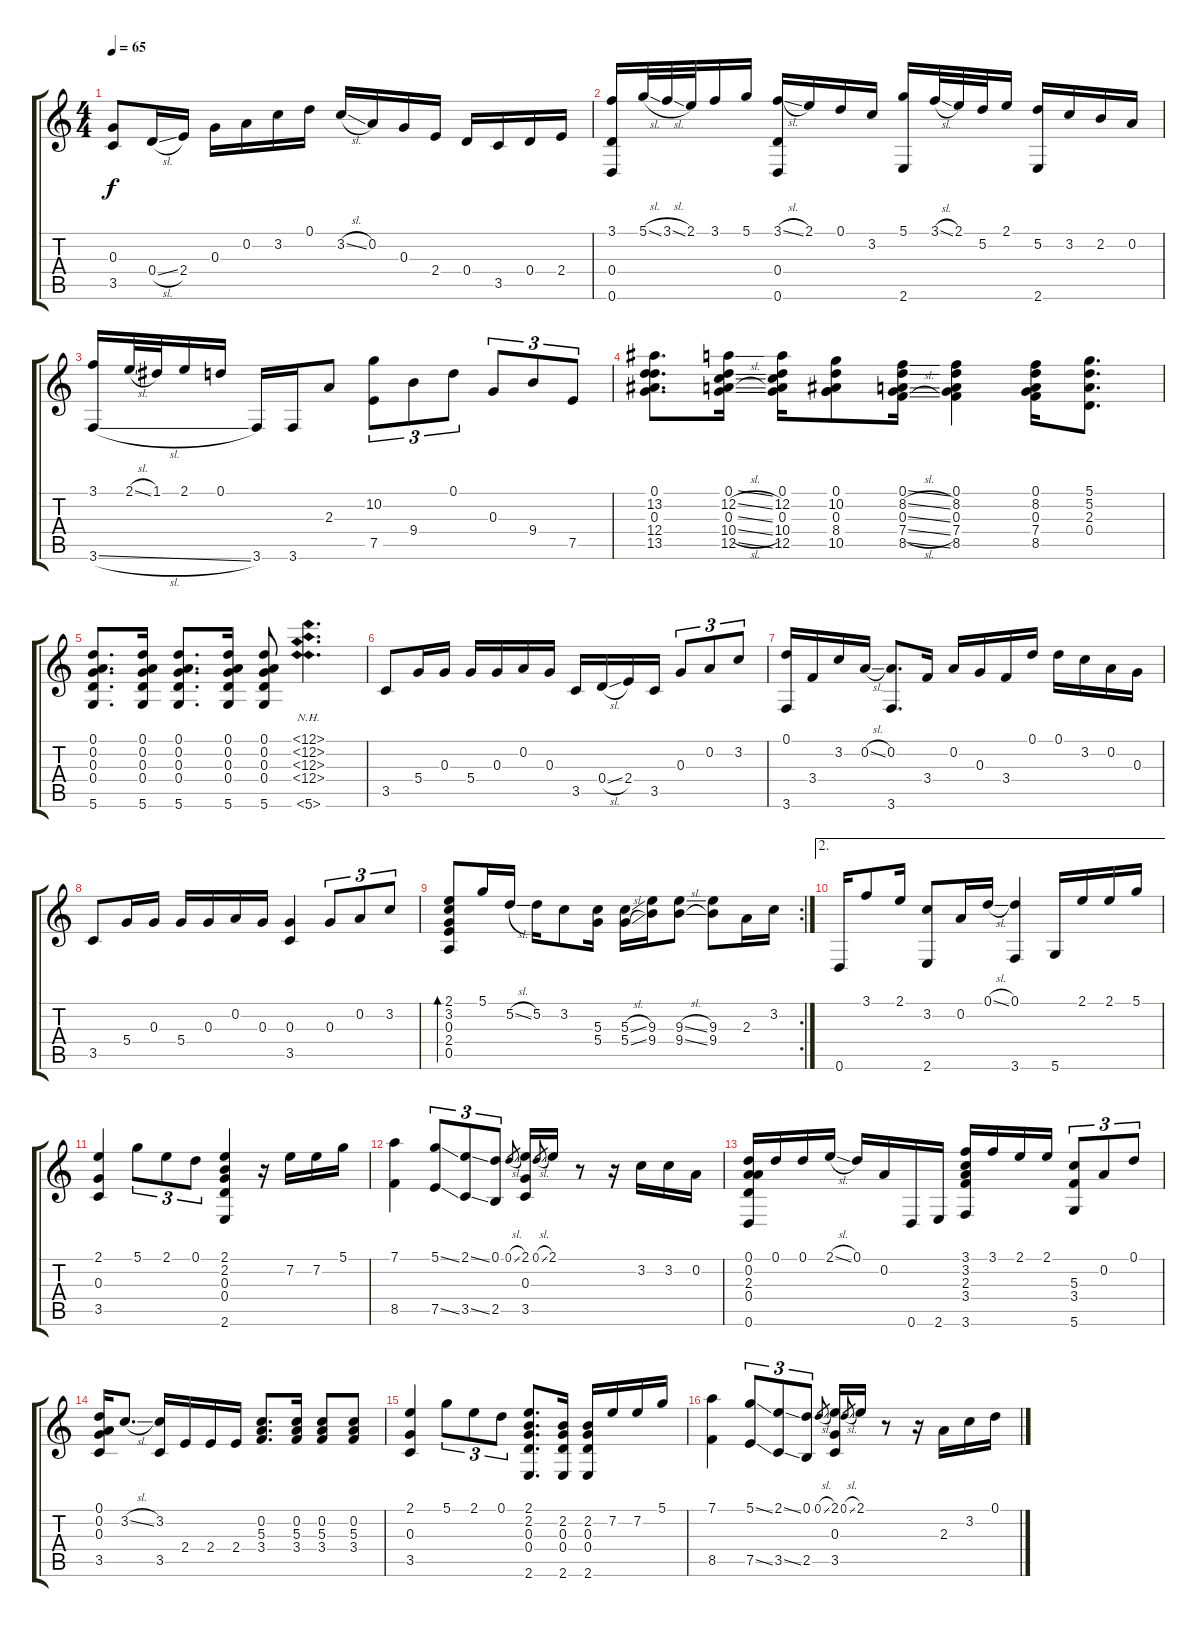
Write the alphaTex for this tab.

\track "" {instrument acousticguitarsteel}
\staff {score tabs}
\tuning (D4 A3 G3 D3 A2 D2) {hide}
\ts (4 4)
\tempo 65
\clef g2
\ks c
(0.3 3.5).8{dy f} 0.4{sl}.16 2.4.16 0.3.16 0.2.16 3.2.16 0.1.16 3.2{sl}.16 0.2.16 0.3.16 2.4.16 0.4.16 3.5.16 0.4.16 2.4.16 |
(3.1 0.4 0.6).16 5.1{sl}.32 3.1{sl}.32 2.1.32 3.1.16 5.1.16 (3.1{sl} 0.4 0.6).16 2.1.16 0.1.16 3.2.16 (5.1 2.6).16 3.1{sl}.32 2.1.32 5.2.32 2.1.16 (5.2 2.6).16 3.2.16 2.2.16 0.2.16 |
(3.1 3.6{sl}).16 2.1{sl}.32 1.1.32 2.1.16 0.1.16 3.6.16 3.6.16 2.3.8 (10.2 7.5).8{tu (3 2)} 9.4.8{tu (3 2)} 0.1.8{tu (3 2)} 0.3.8{tu (3 2)} 9.4.8{tu (3 2)} 7.5.8{tu (3 2)} |
(0.1 13.2 0.3 12.4 13.5).8{d} (0.1{sl} 12.2{sl} 0.3{sl} 10.4{sl} 12.5{sl}).16 (0.1 12.2 0.3 10.4 12.5).16 (0.1 10.2 0.3 8.4 10.5).8 (0.1{sl} 8.2{sl} 0.3{sl} 7.4{sl} 8.5{sl}).16 (0.1 8.2 0.3 7.4 8.5).4 (0.1 8.2 0.3 7.4 8.5).16 (5.1 5.2 2.3 0.4).8{d} |
(0.1 0.2 0.3 0.4 5.6).8{d} (0.1 0.2 0.3 0.4 5.6).16 (0.1 0.2 0.3 0.4 5.6).8{d} (0.1 0.2 0.3 0.4 5.6).16 (0.1 0.2 0.3 0.4 5.6).8 (0.1{nh} 0.2{nh} 0.3{nh} 0.4{nh} 5.6{nh}).4{d} |
3.5.8 5.4.16 0.3.16 5.4.16 0.3.16 0.2.16 0.3.16 3.5.16 0.4{sl}.16 2.4.16 3.5.16 0.3.8{tu (3 2)} 0.2.8{tu (3 2)} 3.2.8{tu (3 2)} |
(0.1 3.6).16 3.4.16 3.2.16 0.2{sl}.16 (0.2 3.6).8{d} 3.4.16 0.2.16 0.3.16 3.4.16 0.1.16 0.1.16 3.2.16 0.2.16 0.3.16 |
3.5.8 5.4.16 0.3.16 5.4.16 0.3.16 0.2.16 0.3.16 (0.3 3.5).4 0.3.8{tu (3 2)} 0.2.8{tu (3 2)} 3.2.8{tu (3 2)} |
\rc 2
(2.1 3.2 0.3 2.4 0.5).8{bd 240} 5.1.16 5.2{sl}.16 5.2.16 3.2.8 (5.3 5.4).16 (5.3{sl} 5.4{sl}).16 (9.3 9.4).16 (9.3{sl} 9.4{sl}).8 (9.3 9.4).8 2.3.16 3.2.16 |
\ae 2
0.6.16 3.1.8 2.1.16 (3.2 2.6).8 0.2.16 0.1{sl}.16 (0.1 3.6).4 5.6.16 2.1.16 2.1.16 5.1.16 |
(2.1 0.3 3.5).4 5.1.8{tu (3 2)} 2.1.8{tu (3 2)} 0.1.8{tu (3 2)} (2.1 2.2 0.3 0.4 2.6).4 r.16 7.2.16 7.2.16 5.1.16 |
(7.1 8.5).4 (5.1{ss} 7.5{ss}).8{tu (3 2)} (2.1{ss} 3.5{ss}).8{tu (3 2)} (0.1 2.5).8{tu (3 2)} 0.1{sl}.8{gr} (2.1 0.3 3.5).16 0.1{sl}.8{gr} 2.1.16 r.8 r.16 3.2.16 3.2.16 0.2.16 |
(0.1 0.2 2.3 0.4 0.6).16 0.1.16 0.1.16 2.1{sl}.16 0.1.16 0.2.16 0.6.16 2.6.16 (3.1 3.2 2.3 3.4 3.6).16 3.1.16 2.1.16 2.1.16 (5.3 3.4 5.6).8{tu (3 2)} 0.2.8{tu (3 2)} 0.1.8{tu (3 2)} |
(0.1 0.2 0.3 3.5).16 3.2{sl}.8{d} (3.2 3.5).16 2.4.16 2.4.16 2.4.16 (0.2 5.3 3.4).8{d} (0.2 5.3 3.4).16 (0.2 5.3 3.4).8 (0.2 5.3 3.4).8 |
(2.1 0.3 3.5).4 5.1.8{tu (3 2)} 2.1.8{tu (3 2)} 0.1.8{tu (3 2)} (2.1 2.2 0.3 0.4 2.6).8{d} (2.2 0.3 0.4 2.6).16 (2.2 0.3 0.4 2.6).16 7.2.16 7.2.16 5.1.16 |
(7.1 8.5).4 (5.1{ss} 7.5{ss}).8{tu (3 2)} (2.1{ss} 3.5{ss}).8{tu (3 2)} (0.1 2.5).8{tu (3 2)} 0.1{sl}.8{gr} (2.1 0.3 3.5).16 0.1{sl}.8{gr} 2.1.16 r.8 r.16 2.3.16 3.2.16 0.1.16
